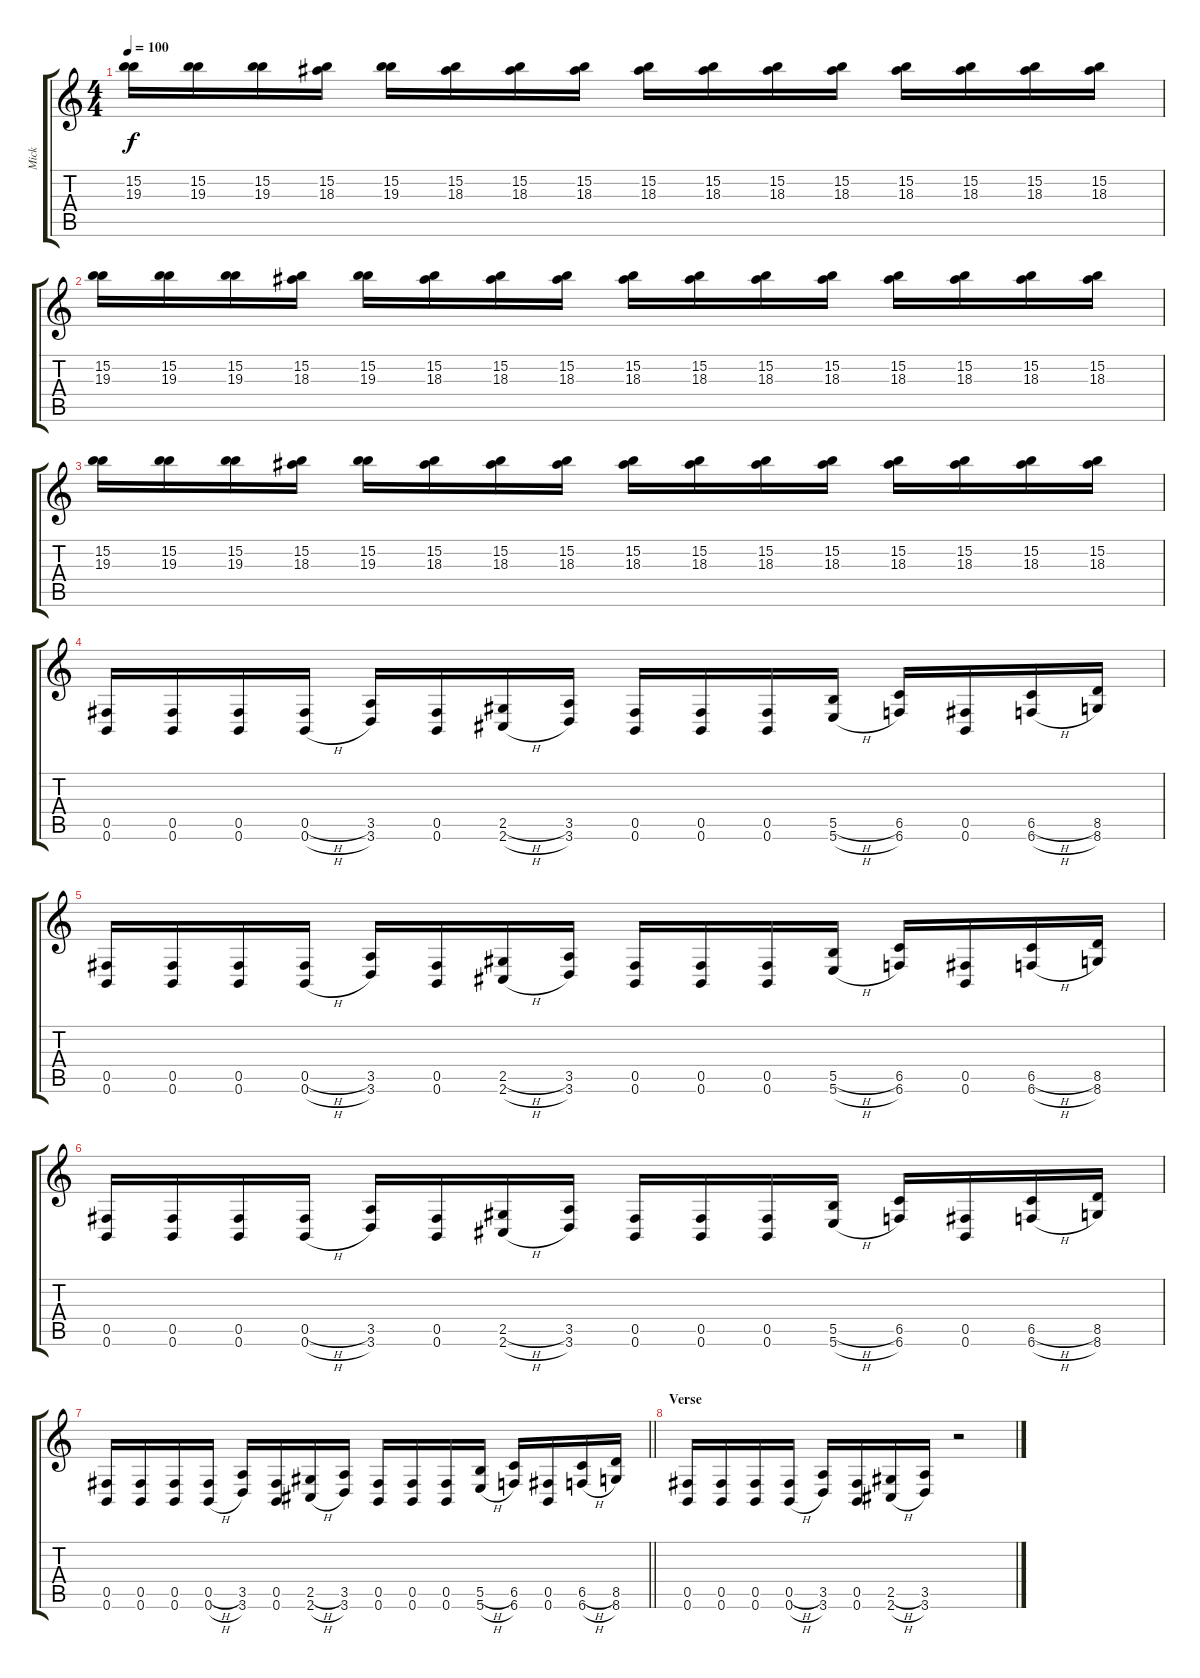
\track ("Mick" "Mick") {instrument distortionguitar}
\staff {score tabs}
\tuning (Db4 Ab3 E3 B2 Gb2 B1) {hide}
\ts (4 4)
\tempo 100
\clef g2
\ks c
(15.2 19.3).16{dy f} (15.2 19.3).16 (15.2 19.3).16 (15.2 18.3).16 (15.2 19.3).16 (15.2 18.3).16 (15.2 18.3).16 (15.2 18.3).16 (15.2 18.3).16 (15.2 18.3).16 (15.2 18.3).16 (15.2 18.3).16 (15.2 18.3).16 (15.2 18.3).16 (15.2 18.3).16 (15.2 18.3).16 |
(15.2 19.3).16 (15.2 19.3).16 (15.2 19.3).16 (15.2 18.3).16 (15.2 19.3).16 (15.2 18.3).16 (15.2 18.3).16 (15.2 18.3).16 (15.2 18.3).16 (15.2 18.3).16 (15.2 18.3).16 (15.2 18.3).16 (15.2 18.3).16 (15.2 18.3).16 (15.2 18.3).16 (15.2 18.3).16 |
(15.2 19.3).16 (15.2 19.3).16 (15.2 19.3).16 (15.2 18.3).16 (15.2 19.3).16 (15.2 18.3).16 (15.2 18.3).16 (15.2 18.3).16 (15.2 18.3).16 (15.2 18.3).16 (15.2 18.3).16 (15.2 18.3).16 (15.2 18.3).16 (15.2 18.3).16 (15.2 18.3).16 (15.2 18.3).16 |
(0.5 0.6).16 (0.5 0.6).16 (0.5 0.6).16 (0.5{h} 0.6{h}).16 (3.5 3.6).16 (0.5 0.6).16 (2.5{h} 2.6{h}).16 (3.5 3.6).16 (0.5 0.6).16 (0.5 0.6).16 (0.5 0.6).16 (5.5{h} 5.6{h}).16 (6.5 6.6).16 (0.5 0.6).16 (6.5{h} 6.6{h}).16 (8.5 8.6).16 |
(0.5 0.6).16 (0.5 0.6).16 (0.5 0.6).16 (0.5{h} 0.6{h}).16 (3.5 3.6).16 (0.5 0.6).16 (2.5{h} 2.6{h}).16 (3.5 3.6).16 (0.5 0.6).16 (0.5 0.6).16 (0.5 0.6).16 (5.5{h} 5.6{h}).16 (6.5 6.6).16 (0.5 0.6).16 (6.5{h} 6.6{h}).16 (8.5 8.6).16 |
(0.5 0.6).16 (0.5 0.6).16 (0.5 0.6).16 (0.5{h} 0.6{h}).16 (3.5 3.6).16 (0.5 0.6).16 (2.5{h} 2.6{h}).16 (3.5 3.6).16 (0.5 0.6).16 (0.5 0.6).16 (0.5 0.6).16 (5.5{h} 5.6{h}).16 (6.5 6.6).16 (0.5 0.6).16 (6.5{h} 6.6{h}).16 (8.5 8.6).16 |
\barLineRight lightlight
(0.5 0.6).16 (0.5 0.6).16 (0.5 0.6).16 (0.5{h} 0.6{h}).16 (3.5 3.6).16 (0.5 0.6).16 (2.5{h} 2.6{h}).16 (3.5 3.6).16 (0.5 0.6).16 (0.5 0.6).16 (0.5 0.6).16 (5.5{h} 5.6{h}).16 (6.5 6.6).16 (0.5 0.6).16 (6.5{h} 6.6{h}).16 (8.5 8.6).16 |
\section ("" "Verse")
(0.5 0.6).16 (0.5 0.6).16 (0.5 0.6).16 (0.5{h} 0.6{h}).16 (3.5 3.6).16 (0.5 0.6).16 (2.5{h} 2.6{h}).16 (3.5 3.6).16 r.2
